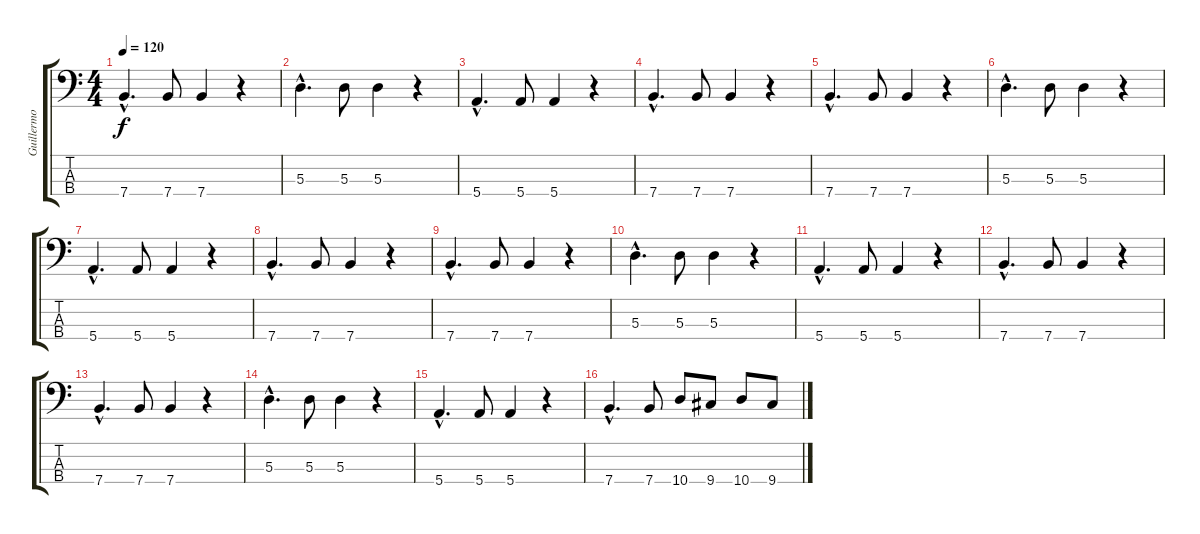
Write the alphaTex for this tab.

\track ("Guillermo Sanchez" "Guillermo ") {instrument electricbassfinger}
\staff {score tabs}
\tuning (G2 D2 A1 E1) {hide}
\ts (4 4)
\tempo 120
\clef f4
\ks c
7.4{hac}.4{d dy f} 7.4.8 7.4.4 r.4 |
5.3{hac}.4{d} 5.3.8 5.3.4 r.4 |
5.4{hac}.4{d} 5.4.8 5.4.4 r.4 |
7.4{hac}.4{d} 7.4.8 7.4.4 r.4 |
7.4{hac}.4{d} 7.4.8 7.4.4 r.4 |
5.3{hac}.4{d} 5.3.8 5.3.4 r.4 |
5.4{hac}.4{d} 5.4.8 5.4.4 r.4 |
7.4{hac}.4{d} 7.4.8 7.4.4 r.4 |
7.4{hac}.4{d} 7.4.8 7.4.4 r.4 |
5.3{hac}.4{d} 5.3.8 5.3.4 r.4 |
5.4{hac}.4{d} 5.4.8 5.4.4 r.4 |
7.4{hac}.4{d} 7.4.8 7.4.4 r.4 |
7.4{hac}.4{d} 7.4.8 7.4.4 r.4 |
5.3{hac}.4{d} 5.3.8 5.3.4 r.4 |
5.4{hac}.4{d} 5.4.8 5.4.4 r.4 |
7.4{hac}.4{d} 7.4.8 10.4.8 9.4.8 10.4.8 9.4.8
